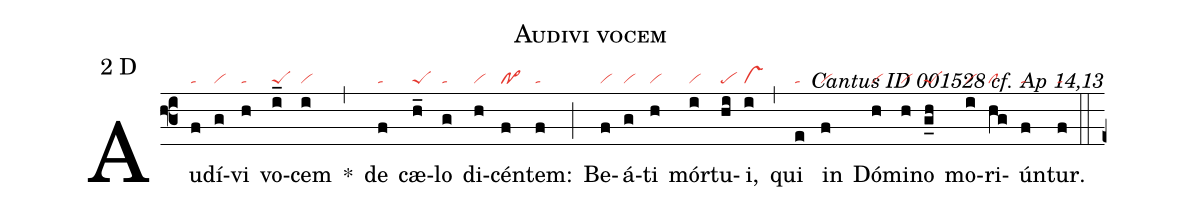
name: Audivi vocem;
mode: 2;
mode-differentia: D;
commentary: Cantus ID 001528 cf. Ap 14,13;
nabc-lines: 1;
%%
(f3)

Au(f|ta)dí(g|vi)vi(h|ta) vo(i_|peS)cem(i|vi) *(,) de(f|ta) cæ(h_|peS)lo(g|ta) di(h|vi)cén(f|po>)tem:(f|ta) (;) Be(f|vi)á(g|vi)ti(h|vi) mór(i|vi)tu(hi|pe)i,(i|vs) (,) qui(e|ta) in(f|vi) Dó(h|vi)mi(h|vi)no(g_h|peS) mo(i|vi)ri(hg|cl)ún(f|ta)tur.(f|ta)

(::)

(e+)
